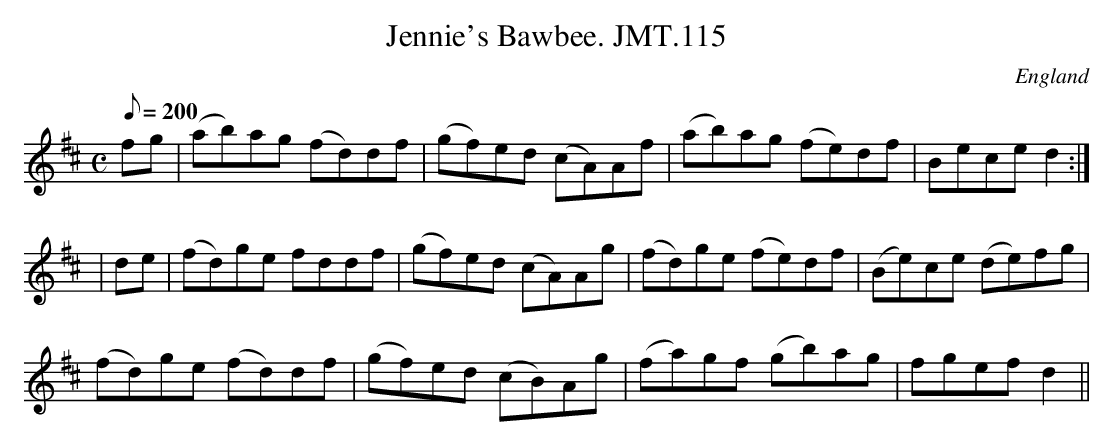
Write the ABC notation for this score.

X:1
T:Jennie's Bawbee. JMT.115
M:C
L:1/8
Q:200
O:England
K:D
fg | (ab)ag (fd)df | (gf)ed (cA)Af | (ab)ag (fe)df | Bece d2 :|!
|de | (fd)ge fddf | (gf)ed (cA)Ag | (fd)ge (fe)df | (Be)ce (de)fg |!
 (fd)ge (fd)df | (gf)ed (cB)Ag | (fa)gf (gb)ag | fgef d2||
